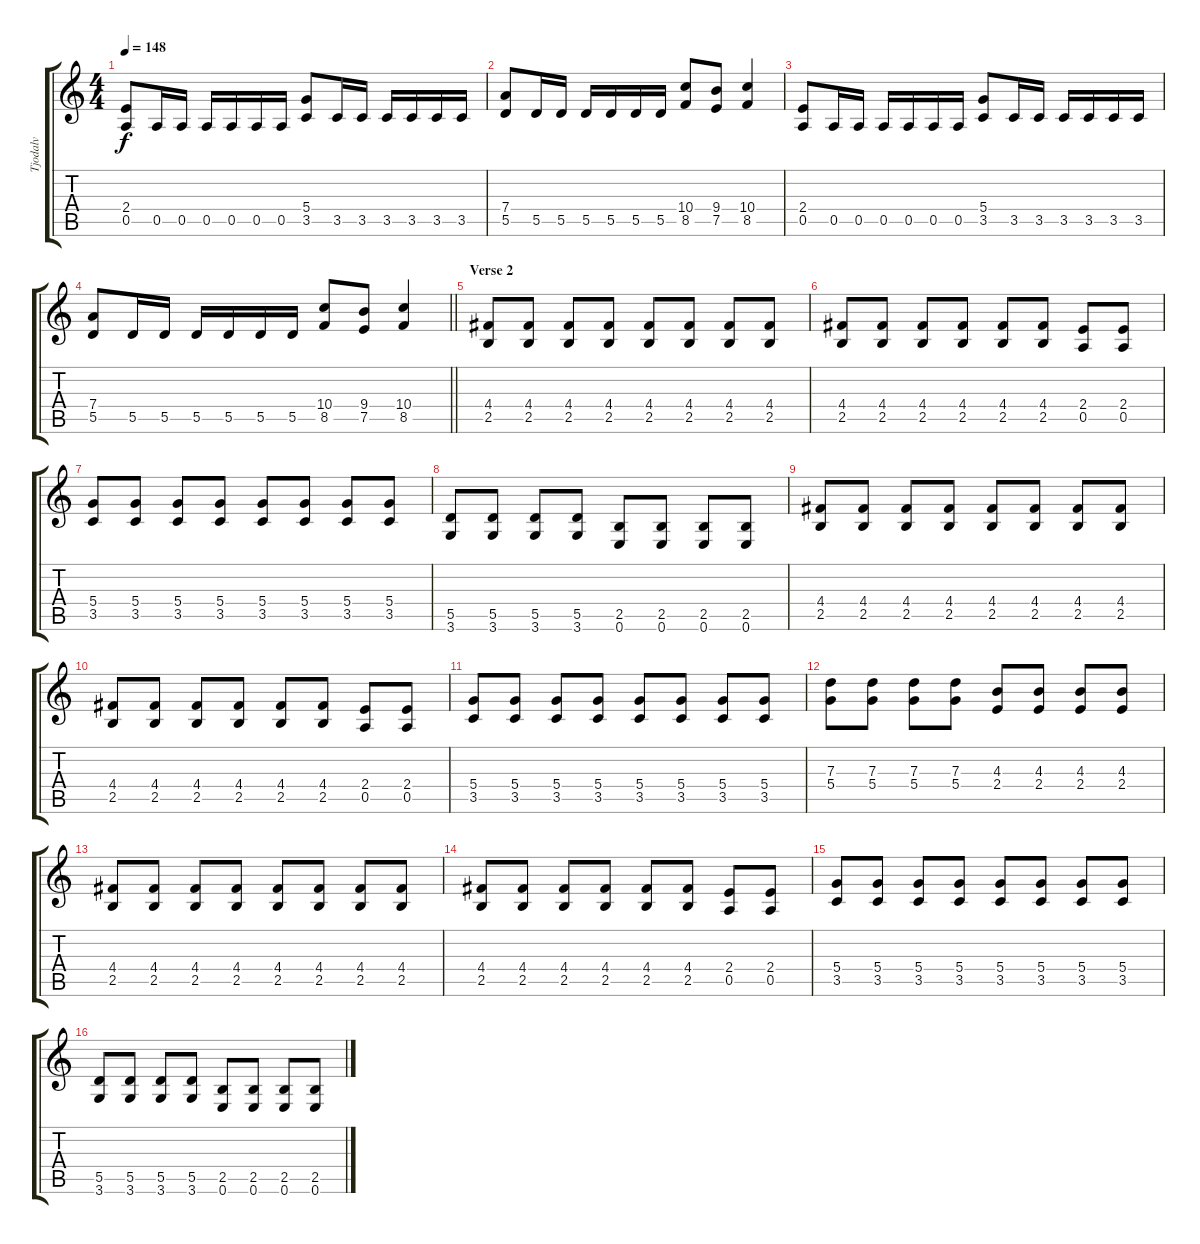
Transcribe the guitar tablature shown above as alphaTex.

\track ("Tjodalv" "Tjodalv") {instrument distortionguitar}
\staff {score tabs}
\tuning (E4 B3 G3 D3 A2 E2) {hide}
\ts (4 4)
\tempo 148
\clef g2
\ks c
(2.4 0.5).8{dy f} 0.5.16 0.5.16 0.5.16 0.5.16 0.5.16 0.5.16 (5.4 3.5).8 3.5.16 3.5.16 3.5.16 3.5.16 3.5.16 3.5.16 |
(7.4 5.5).8 5.5.16 5.5.16 5.5.16 5.5.16 5.5.16 5.5.16 (10.4 8.5).8 (9.4 7.5).8 (10.4 8.5).4 |
(2.4 0.5).8 0.5.16 0.5.16 0.5.16 0.5.16 0.5.16 0.5.16 (5.4 3.5).8 3.5.16 3.5.16 3.5.16 3.5.16 3.5.16 3.5.16 |
\barLineRight lightlight
(7.4 5.5).8 5.5.16 5.5.16 5.5.16 5.5.16 5.5.16 5.5.16 (10.4 8.5).8 (9.4 7.5).8 (10.4 8.5).4 |
\section ("" "Verse 2")
(4.4 2.5).8 (4.4 2.5).8 (4.4 2.5).8 (4.4 2.5).8 (4.4 2.5).8 (4.4 2.5).8 (4.4 2.5).8 (4.4 2.5).8 |
(4.4 2.5).8 (4.4 2.5).8 (4.4 2.5).8 (4.4 2.5).8 (4.4 2.5).8 (4.4 2.5).8 (2.4 0.5).8 (2.4 0.5).8 |
(5.4 3.5).8 (5.4 3.5).8 (5.4 3.5).8 (5.4 3.5).8 (5.4 3.5).8 (5.4 3.5).8 (5.4 3.5).8 (5.4 3.5).8 |
(5.5 3.6).8 (5.5 3.6).8 (5.5 3.6).8 (5.5 3.6).8 (2.5 0.6).8 (2.5 0.6).8 (2.5 0.6).8 (2.5 0.6).8 |
(4.4 2.5).8 (4.4 2.5).8 (4.4 2.5).8 (4.4 2.5).8 (4.4 2.5).8 (4.4 2.5).8 (4.4 2.5).8 (4.4 2.5).8 |
(4.4 2.5).8 (4.4 2.5).8 (4.4 2.5).8 (4.4 2.5).8 (4.4 2.5).8 (4.4 2.5).8 (2.4 0.5).8 (2.4 0.5).8 |
(5.4 3.5).8 (5.4 3.5).8 (5.4 3.5).8 (5.4 3.5).8 (5.4 3.5).8 (5.4 3.5).8 (5.4 3.5).8 (5.4 3.5).8 |
(7.3 5.4).8 (7.3 5.4).8 (7.3 5.4).8 (7.3 5.4).8 (4.3 2.4).8 (4.3 2.4).8 (4.3 2.4).8 (4.3 2.4).8 |
(4.4 2.5).8 (4.4 2.5).8 (4.4 2.5).8 (4.4 2.5).8 (4.4 2.5).8 (4.4 2.5).8 (4.4 2.5).8 (4.4 2.5).8 |
(4.4 2.5).8 (4.4 2.5).8 (4.4 2.5).8 (4.4 2.5).8 (4.4 2.5).8 (4.4 2.5).8 (2.4 0.5).8 (2.4 0.5).8 |
(5.4 3.5).8 (5.4 3.5).8 (5.4 3.5).8 (5.4 3.5).8 (5.4 3.5).8 (5.4 3.5).8 (5.4 3.5).8 (5.4 3.5).8 |
(5.5 3.6).8 (5.5 3.6).8 (5.5 3.6).8 (5.5 3.6).8 (2.5 0.6).8 (2.5 0.6).8 (2.5 0.6).8 (2.5 0.6).8
